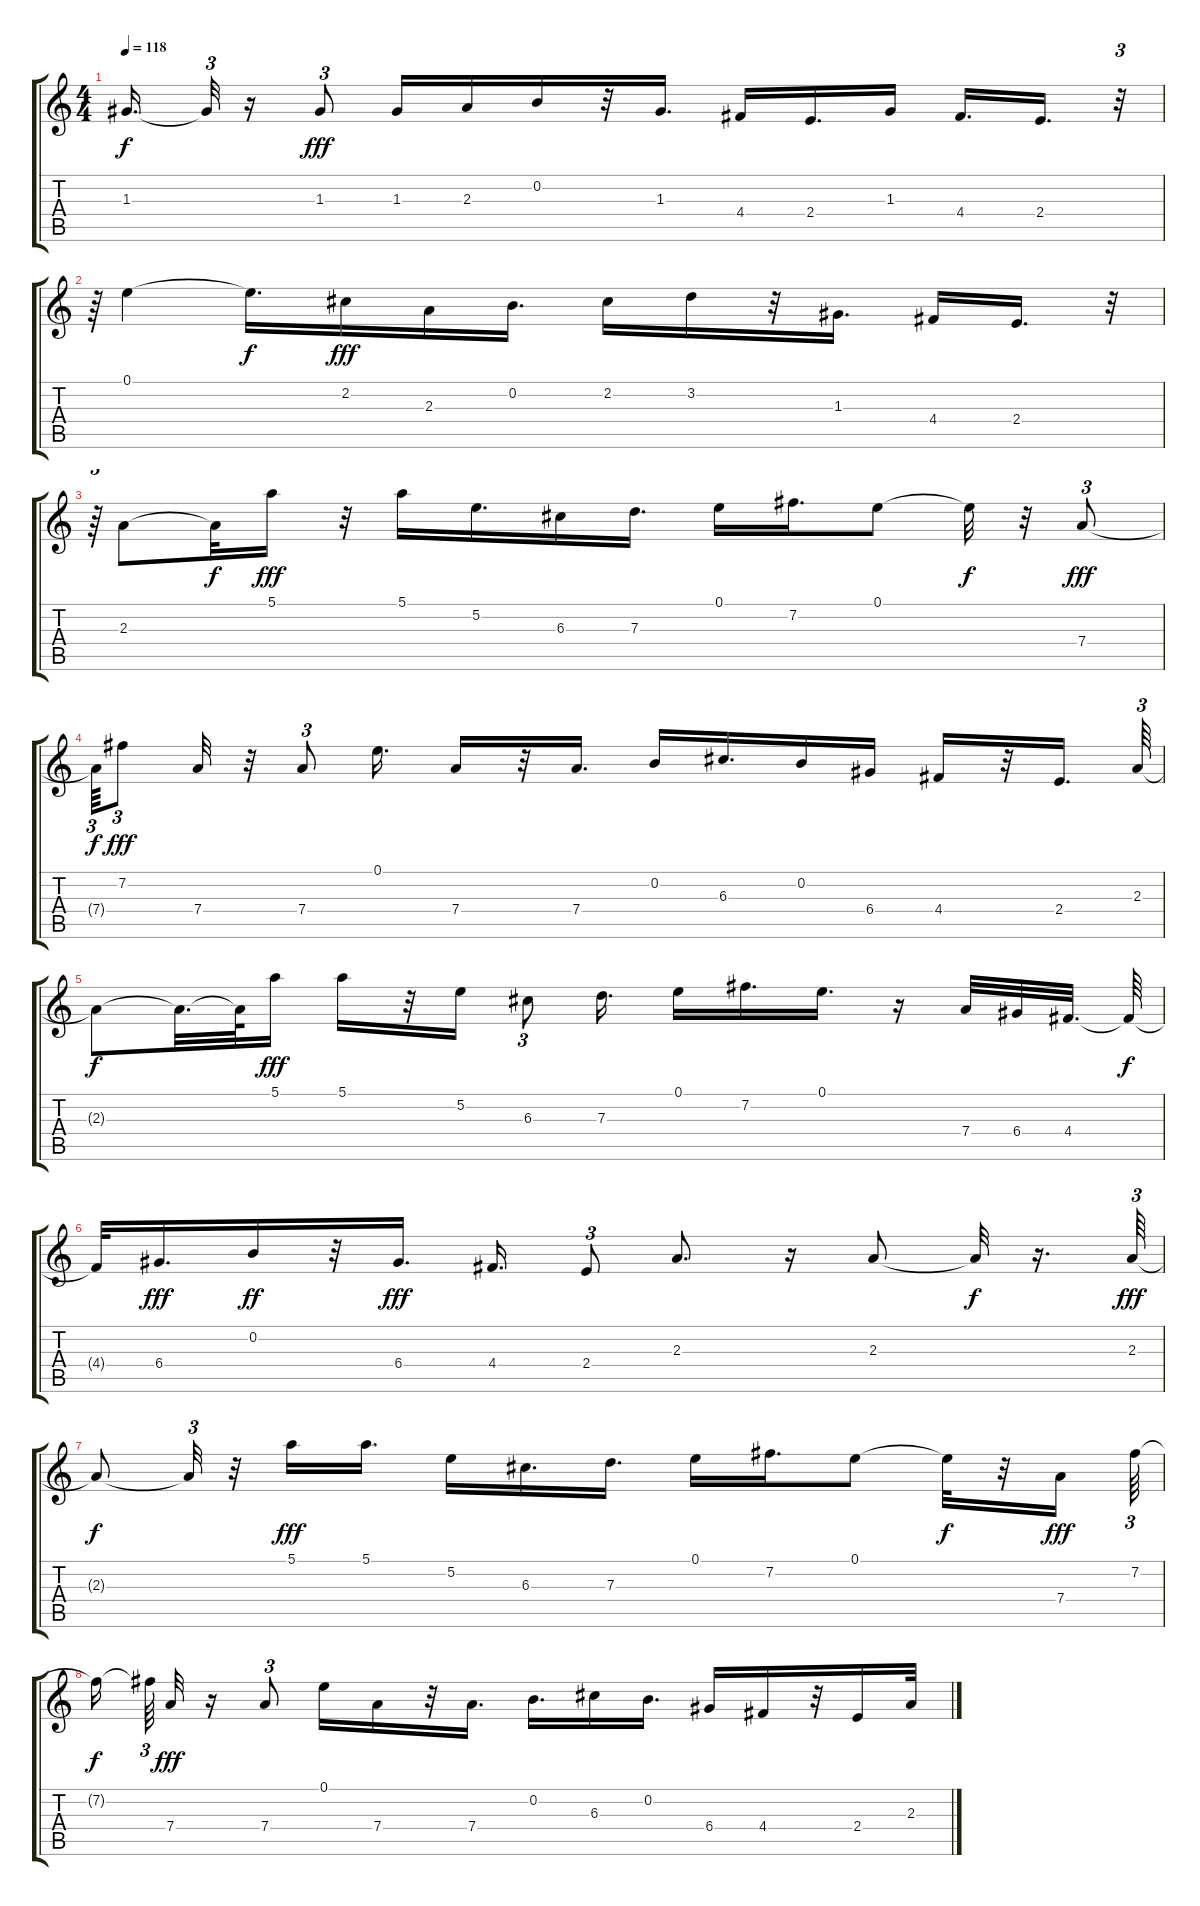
\track "" {instrument fiddle}
\staff {score tabs}
\tuning (E5 B4 G4 D4 A3 E3) {hide}
\ts (4 4)
\tempo 118
\clef g2
\ks c
1.3{t}.16{d dy f} 1.3{t}.32{tu (3 2)} r.16 1.3.8{tu (3 2) dy fff} 1.3.16 2.3.16 0.2.16 r.32 1.3.16{d} 4.4.16 2.4.16{d} 1.3.16 4.4.16{d} 2.4.16{d} r.32{tu (3 2)} |
r.64{tu (3 2)} 0.1.4 0.1{t}.16{d dy f} 2.2.16{dy fff} 2.3.16 0.2.16{d} 2.2.16 3.2.16 r.32 1.3.16{d} 4.4.16 2.4.16{d} r.32{tu (3 2)} |
r.64{tu (3 2)} 2.3.8 2.3{t}.32{dy f} 5.1.16{dy fff} r.32 5.1.16 5.2.16{d} 6.3.16 7.3.16{d} 0.1.16 7.2.16{d} 0.1.8 0.1{t}.32{dy f} r.32 7.4.8{tu (3 2) dy fff} |
7.4{t}.64{tu (3 2) dy f} 7.2.8{tu (3 2) dy fff} 7.4.32 r.32 7.4.8{tu (3 2)} 0.1.16{d} 7.4.16 r.32 7.4.16{d} 0.2.16 6.3.16{d} 0.2.16 6.4.16 4.4.16 r.32 2.4.16{d} 2.3.64{tu (3 2)} |
2.3{t}.8{dy f} 2.3{t}.32{d} 2.3{t}.64 5.1.16{dy fff} 5.1.16 r.32 5.2.16 6.3.8{tu (3 2)} 7.3.16{d} 0.1.16 7.2.16{d} 0.1.16{d} r.16 7.4.32 6.4.32 4.4.32{d} 4.4{t}.64{dy f} |
4.4{t}.32 6.4.16{d dy fff} 0.2.16{dy ff} r.32 6.4.16{d dy fff} 4.4.16{d} 2.4.8{tu (3 2)} 2.3.8{d} r.16 2.3.8 2.3{t}.32{dy f} r.16{d} 2.3.64{tu (3 2) dy fff} |
2.3{t}.8{dy f} 2.3{t}.32{tu (3 2)} r.32 5.1.16{dy fff} 5.1.16{d} 5.2.16 6.3.16{d} 7.3.16{d} 0.1.16 7.2.16{d} 0.1.8 0.1{t}.32{dy f} r.32 7.4.16{dy fff} 7.2.64{tu (3 2)} |
7.2{t}.16{dy f beam splitsecondary} 7.2{t}.64{tu (3 2)} 7.4.32{dy fff} r.16 7.4.8{tu (3 2)} 0.1.16 7.4.16 r.32 7.4.16{d} 0.2.16{d} 6.3.16 0.2.16{d} 6.4.16 4.4.16 r.32 2.4.16 2.3.32
